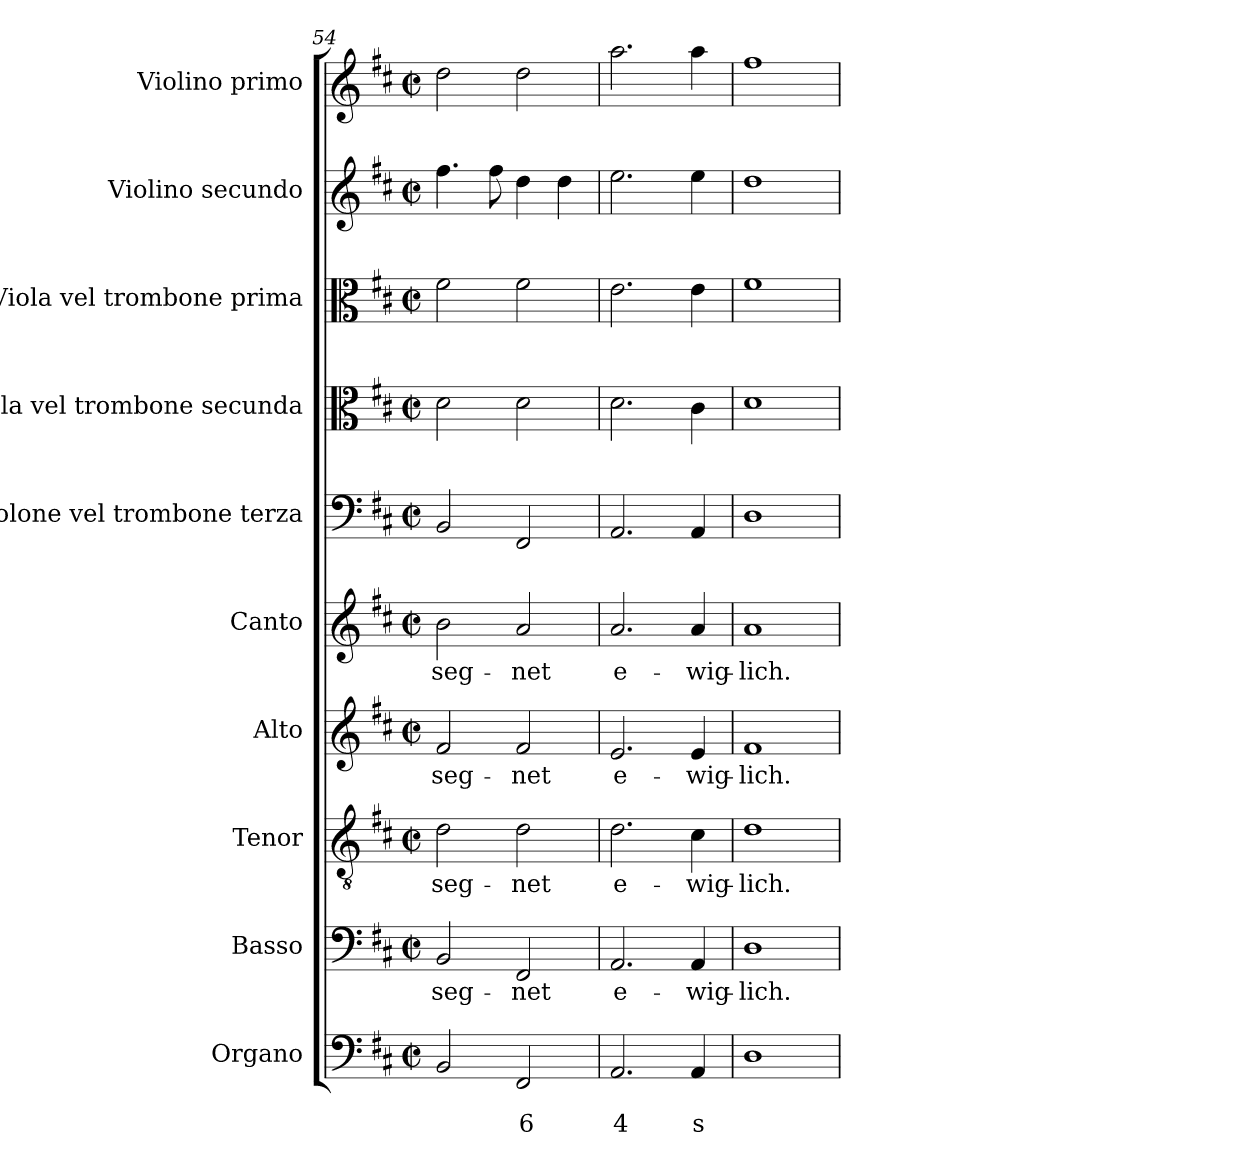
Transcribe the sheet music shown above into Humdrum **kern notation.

**kern	**text	**text	**kern	**text	**kern	**text	**kern	**text	**kern	**text	**kern	**kern	**kern	**kern	**kern
*part10	*part10	*part10	*part9	*part9	*part8	*part8	*part7	*part7	*part6	*part6	*part5	*part4	*part3	*part2	*part1
*staff10	*staff10	*staff10	*staff9	*staff9	*staff8	*staff8	*staff7	*staff7	*staff6	*staff6	*staff5	*staff4	*staff3	*staff2	*staff1
*I"Organo	*	*	*I"Basso	*	*I"Tenor	*	*I"Alto	*	*I"Canto	*	*I"Violone vel trombone  terza	*I"Viola vel trombone secunda	*I"Viola vel trombone prima	*I"Violino secundo	*I"Violino primo
*	*	*	*I'B	*	*I'T	*	*I'A	*	*I'C	*	*I'Vn	*I'Va2	*I'Va1	*I'Vi2	*I'Vi1
*clefF4	*	*	*clefF4	*	*clefGv2	*	*clefG2	*	*clefG2	*	*clefF4	*clefC3	*clefC3	*clefG2	*clefG2
*k[f#c#]	*	*	*k[f#c#]	*	*k[f#c#]	*	*k[f#c#]	*	*k[f#c#]	*	*k[f#c#]	*k[f#c#]	*k[f#c#]	*k[f#c#]	*k[f#c#]
*D:	*	*	*D:	*	*D:	*	*D:	*	*D:	*	*D:	*D:	*D:	*D:	*D:
*M2/2	*	*	*M2/2	*	*M2/2	*	*M2/2	*	*M2/2	*	*M2/2	*M2/2	*M2/2	*M2/2	*M2/2
*met(c|)	*	*	*met(c|)	*	*met(c|)	*	*met(c|)	*	*met(c|)	*	*met(c|)	*met(c|)	*met(c|)	*met(c|)	*met(c|)
=54	=54	=54	=54	=54	=54	=54	=54	=54	=54	=54	=54	=54	=54	=54	=54
!	!	!	!	!LO:LY:b	!	!	!	!	!	!	!	!	!	!	!
!	!	!	!	!	!	!LO:LY:b	!	!	!	!	!	!	!	!	!
!	!	!	!	!	!	!	!	!LO:LY:b	!	!	!	!	!	!	!
!	!	!	!	!	!	!	!	!	!	!LO:LY:b	!	!	!	!	!
2BB/	.	.	2BB/	-seg-	2d\	-seg-	2f#/	-seg-	2b\	-seg-	2BB/	2d\	2f#\	4.ff#\	2dd\
.	.	.	.	.	.	.	.	.	.	.	.	.	.	8ff#\	.
!	!	!LO:LY:b	!	!	!	!	!	!	!	!	!	!	!	!	!
!	!	!	!	!LO:LY:b	!	!	!	!	!	!	!	!	!	!	!
!	!	!	!	!	!	!LO:LY:b	!	!	!	!	!	!	!	!	!
!	!	!	!	!	!	!	!	!LO:LY:b	!	!	!	!	!	!	!
!	!	!	!	!	!	!	!	!	!	!LO:LY:b	!	!	!	!	!
2FF#/	.	6	2FF#/	-net	2d\	-net	2f#/	-net	2a/	-net	2FF#/	2d\	2f#\	4dd\	2dd\
.	.	.	.	.	.	.	.	.	.	.	.	.	.	4dd\	.
=55	=55	=55	=55	=55	=55	=55	=55	=55	=55	=55	=55	=55	=55	=55	=55
!	!	!LO:LY:b	!	!	!	!	!	!	!	!	!	!	!	!	!
!	!	!	!	!LO:LY:b	!	!	!	!	!	!	!	!	!	!	!
!	!	!	!	!	!	!LO:LY:b	!	!	!	!	!	!	!	!	!
!	!	!	!	!	!	!	!	!LO:LY:b	!	!	!	!	!	!	!
!	!	!	!	!	!	!	!	!	!	!LO:LY:b	!	!	!	!	!
2.AA/	.	4	2.AA/	e-	2.d\	e-	2.e/	e-	2.a/	e-	2.AA/	2.d\	2.e\	2.ee\	2.aa\
!	!	!LO:LY:b	!	!	!	!	!	!	!	!	!	!	!	!	!
!	!	!	!	!LO:LY:b	!	!	!	!	!	!	!	!	!	!	!
!	!	!	!	!	!	!LO:LY:b	!	!	!	!	!	!	!	!	!
!	!	!	!	!	!	!	!	!LO:LY:b	!	!	!	!	!	!	!
!	!	!	!	!	!	!	!	!	!	!LO:LY:b	!	!	!	!	!
4AA/	.	s	4AA/	-wig-	4c#\	-wig-	4e/	-wig-	4a/	-wig-	4AA/	4c#\	4e\	4ee\	4aa\
=56	=56	=56	=56	=56	=56	=56	=56	=56	=56	=56	=56	=56	=56	=56	=56
!	!	!	!	!LO:LY:b	!	!	!	!	!	!	!	!	!	!	!
!	!	!	!	!	!	!LO:LY:b	!	!	!	!	!	!	!	!	!
!	!	!	!	!	!	!	!	!LO:LY:b	!	!	!	!	!	!	!
!	!	!	!	!	!	!	!	!	!	!LO:LY:b	!	!	!	!	!
1D	.	.	1D	-lich.	1d	-lich.	1f#	-lich.	1a	-lich.	1D	1d	1f#	1dd	1ff#
=	=	=	=	=	=	=	=	=	=	=	=	=	=	=	=
*-	*-	*-	*-	*-	*-	*-	*-	*-	*-	*-	*-	*-	*-	*-	*-
